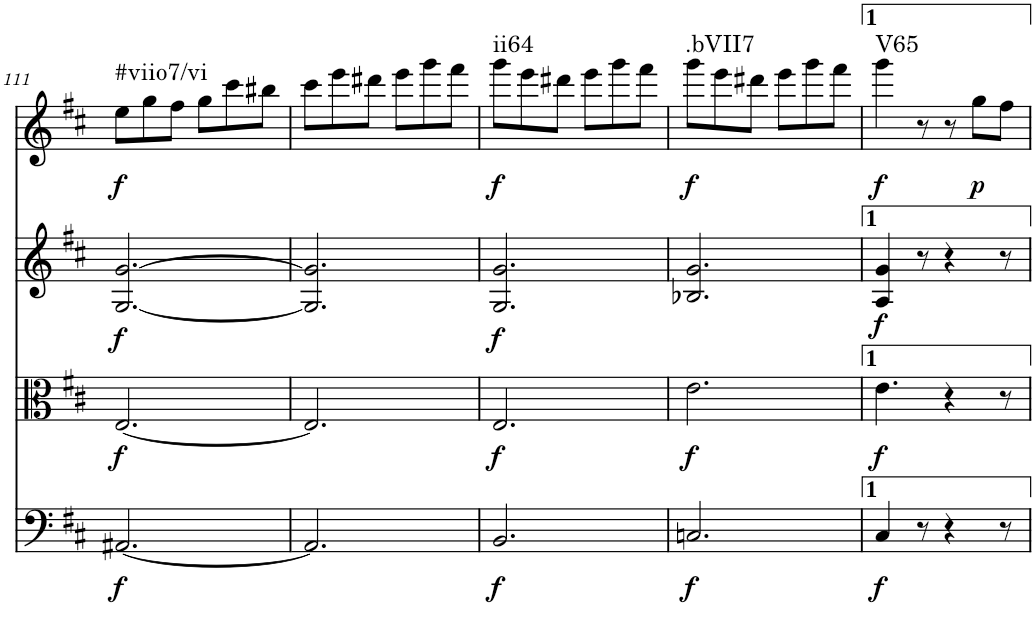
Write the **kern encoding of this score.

**kern	**dynam	**kern	**dynam	**kern	**dynam	**kern	**dynam	**harte
*part4	*part4	*part3	*part3	*part2	*part2	*part1	*part1	*part1
*staff4	*staff4	*staff3	*staff3	*staff2	*staff2	*staff1	*staff1	*
*I"Violoncello	*	*I"Viola	*	*I"Violin II	*	*I"Violin I	*	*
*I'Vc	*	*I'Vla	*	*I'Vln	*	*I'Vln	*	*
!!LO:PB:g=z
*clefF4	*	*clefC3	*	*clefG2	*	*clefG2	*	*
*k[f#c#]	*	*k[f#c#]	*	*k[f#c#]	*	*k[f#c#]	*	*
*M6/8	*	*M6/8	*	*M6/8	*	*M6/8	*	*
=111	=111	=111	=111	=111	=111	=111	=111	=111
!	!LO:DY:b	!	!LO:DY:b	!	!	!	!	!
!	!	!	!LO:DY:n=1:a	!	!	!	!LO:DY:b	!LO:H:kt=#viio7/vi
[2.AA#X/	f	[2.E/	f f	[2.G/ [2.g/	.	8ee\L	f	N
.	.	.	.	.	.	8gg\	.	.
.	.	.	.	.	.	8ff#\J	.	.
.	.	.	.	.	.	8gg\L	.	.
.	.	.	.	.	.	8ccc#\	.	.
.	.	.	.	.	.	8bb#X\J	.	.
=112	=112	=112	=112	=112	=112	=112	=112	=112
2.AA#/]	.	2.E/]	.	2.G/] 2.g/]	.	8ccc#\L	.	.
.	.	.	.	.	.	8eee\	.	.
.	.	.	.	.	.	8ddd#X\J	.	.
.	.	.	.	.	.	8eee\L	.	.
.	.	.	.	.	.	8ggg\	.	.
.	.	.	.	.	.	8fff#\J	.	.
=113	=113	=113	=113	=113	=113	=113	=113	=113
!	!LO:DY:b	!	!LO:DY:b	!	!	!	!	!
!	!	!	!LO:DY:n=1:a	!	!	!	!LO:DY:b	!LO:H:kt=ii64
2.BB/	f	2.E/	f f	2.G/ 2.g/	.	8ggg\L	f	N
.	.	.	.	.	.	8eee\	.	.
.	.	.	.	.	.	8ddd#X\J	.	.
.	.	.	.	.	.	8eee\L	.	.
.	.	.	.	.	.	8ggg\	.	.
.	.	.	.	.	.	8fff#\J	.	.
=114	=114	=114	=114	=114	=114	=114	=114	=114
!	!LO:DY:b	!	!LO:DY:b	!	!	!	!LO:DY:b	!LO:H:kt=.bVII7
2.Cn/	f	2.e\	f	2.B-X/ 2.g/	.	8ggg\L	f	N
.	.	.	.	.	.	8eee\	.	.
.	.	.	.	.	.	8ddd#X\J	.	.
.	.	.	.	.	.	8eee\L	.	.
.	.	.	.	.	.	8ggg\	.	.
.	.	.	.	.	.	8fff#\J	.	.
=115	=115	=115	=115	=115	=115	=115	=115	=115
!	!LO:DY:b	!	!LO:DY:b	!	!LO:DY:b	!	!LO:DY:b	!LO:H:kt=V65
4C#/	f	4.e\	f	4A/ 4g/	f	4ggg\	f	N
8r	.	.	.	8r	.	8r	.	.
4r	.	4r	.	4r	.	8r	.	.
!	!	!	!	!	!	!	!LO:DY:b	!
.	.	.	.	.	.	8gg\L	p	.
8r	.	8r	.	8r	.	8ff#\J	.	.
=	=	=	=	=	=	=	=	=
*-	*-	*-	*-	*-	*-	*-	*-	*-
